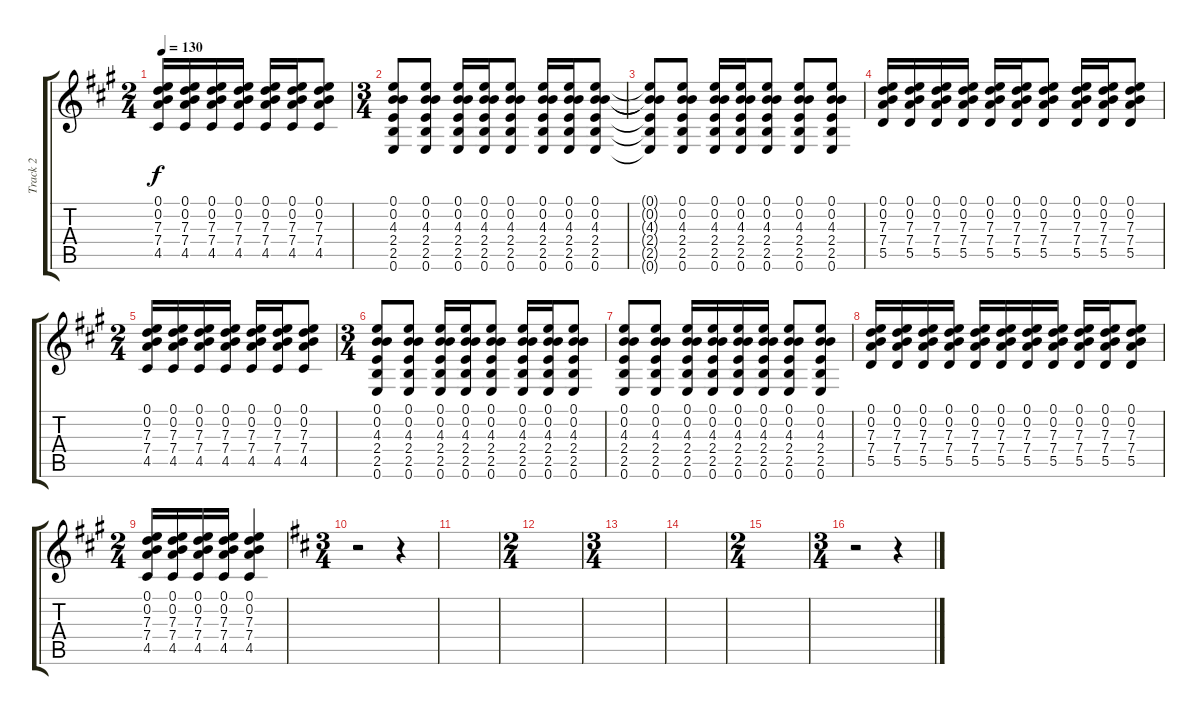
\track ("Track 2" "Track 2") {instrument acousticguitarsteel}
\staff {score tabs}
\tuning (E4 B3 G3 D3 A2 E2) {hide}
\ts (2 4)
\tempo 130
\clef g2
\ks a
(0.1 0.2 7.3 7.4 4.5).16{dy f} (0.1 0.2 7.3 7.4 4.5).16 (0.1 0.2 7.3 7.4 4.5).16 (0.1 0.2 7.3 7.4 4.5).16 (0.1 0.2 7.3 7.4 4.5).16 (0.1 0.2 7.3 7.4 4.5).16 (0.1 0.2 7.3 7.4 4.5).8 |
\ts (3 4)
(0.1 0.2 4.3 2.4 2.5 0.6).8 (0.1 0.2 4.3 2.4 2.5 0.6).8 (0.1 0.2 4.3 2.4 2.5 0.6).16 (0.1 0.2 4.3 2.4 2.5 0.6).16 (0.1 0.2 4.3 2.4 2.5 0.6).8 (0.1 0.2 4.3 2.4 2.5 0.6).16 (0.1 0.2 4.3 2.4 2.5 0.6).16 (0.1 0.2 4.3 2.4 2.5 0.6).8 |
(0.1{t} 0.2{t} 4.3{t} 2.4{t} 2.5{t} 0.6{t}).8 (0.1 0.2 4.3 2.4 2.5 0.6).8 (0.1 0.2 4.3 2.4 2.5 0.6).16 (0.1 0.2 4.3 2.4 2.5 0.6).16 (0.1 0.2 4.3 2.4 2.5 0.6).8 (0.1 0.2 4.3 2.4 2.5 0.6).8 (0.1 0.2 4.3 2.4 2.5 0.6).8 |
(0.1 0.2 7.3 7.4 5.5).16 (0.1 0.2 7.3 7.4 5.5).16 (0.1 0.2 7.3 7.4 5.5).16 (0.1 0.2 7.3 7.4 5.5).16 (0.1 0.2 7.3 7.4 5.5).16 (0.1 0.2 7.3 7.4 5.5).16 (0.1 0.2 7.3 7.4 5.5).8 (0.1 0.2 7.3 7.4 5.5).16 (0.1 0.2 7.3 7.4 5.5).16 (0.1 0.2 7.3 7.4 5.5).8 |
\ts (2 4)
(0.1 0.2 7.3 7.4 4.5).16 (0.1 0.2 7.3 7.4 4.5).16 (0.1 0.2 7.3 7.4 4.5).16 (0.1 0.2 7.3 7.4 4.5).16 (0.1 0.2 7.3 7.4 4.5).16 (0.1 0.2 7.3 7.4 4.5).16 (0.1 0.2 7.3 7.4 4.5).8 |
\ts (3 4)
(0.1 0.2 4.3 2.4 2.5 0.6).8 (0.1 0.2 4.3 2.4 2.5 0.6).8 (0.1 0.2 4.3 2.4 2.5 0.6).16 (0.1 0.2 4.3 2.4 2.5 0.6).16 (0.1 0.2 4.3 2.4 2.5 0.6).8 (0.1 0.2 4.3 2.4 2.5 0.6).16 (0.1 0.2 4.3 2.4 2.5 0.6).16 (0.1 0.2 4.3 2.4 2.5 0.6).8 |
(0.1 0.2 4.3 2.4 2.5 0.6).8 (0.1 0.2 4.3 2.4 2.5 0.6).8 (0.1 0.2 4.3 2.4 2.5 0.6).16 (0.1 0.2 4.3 2.4 2.5 0.6).16 (0.1 0.2 4.3 2.4 2.5 0.6).16 (0.1 0.2 4.3 2.4 2.5 0.6).16 (0.1 0.2 4.3 2.4 2.5 0.6).8 (0.1 0.2 4.3 2.4 2.5 0.6).8 |
(0.1 0.2 7.3 7.4 5.5).16 (0.1 0.2 7.3 7.4 5.5).16 (0.1 0.2 7.3 7.4 5.5).16 (0.1 0.2 7.3 7.4 5.5).16 (0.1 0.2 7.3 7.4 5.5).16 (0.1 0.2 7.3 7.4 5.5).16 (0.1 0.2 7.3 7.4 5.5).16 (0.1 0.2 7.3 7.4 5.5).16 (0.1 0.2 7.3 7.4 5.5).16 (0.1 0.2 7.3 7.4 5.5).16 (0.1 0.2 7.3 7.4 5.5).8 |
\ts (2 4)
(0.1 0.2 7.3 7.4 4.5).16 (0.1 0.2 7.3 7.4 4.5).16 (0.1 0.2 7.3 7.4 4.5).16 (0.1 0.2 7.3 7.4 4.5).16 (0.1 0.2 7.3 7.4 4.5).4 |
\ts (3 4)
\ks d
r.2 r.4 |
|
\ts (2 4)
|
\ts (3 4)
|
|
\ts (2 4)
|
\ts (3 4)
r.2 r.4
